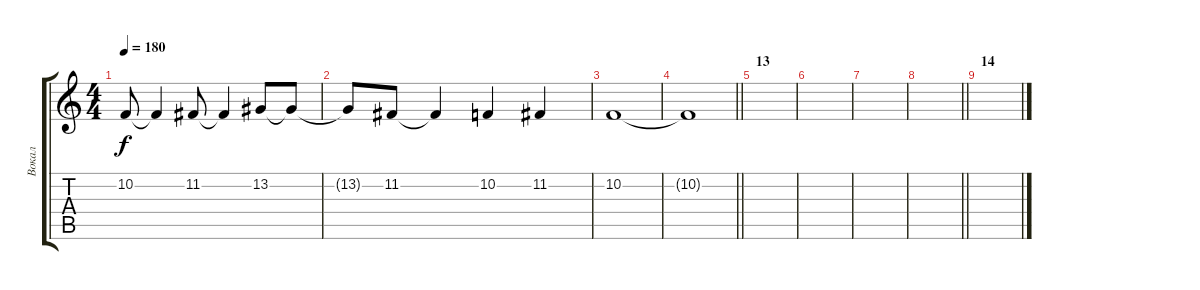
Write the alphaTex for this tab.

\track ("Вокал" "Вокал") {instrument pad7halo}
\staff {score tabs}
\tuning (C4 G3 Eb3 Bb2 F2 C2) {hide}
\ts (4 4)
\tempo 180
\clef g2
\ks c
10.2.8{dy f} 10.2{t}.4 11.2.8 11.2{t}.4 13.2.8 13.2{t}.8 |
13.2{t}.8 11.2.8 11.2{t}.4 10.2.4 11.2.4 |
10.2.1 |
\barLineRight lightlight
10.2{t}.1 |
\section ("" "13")
|
|
|
\barLineRight lightlight
|
\section ("" "14")
